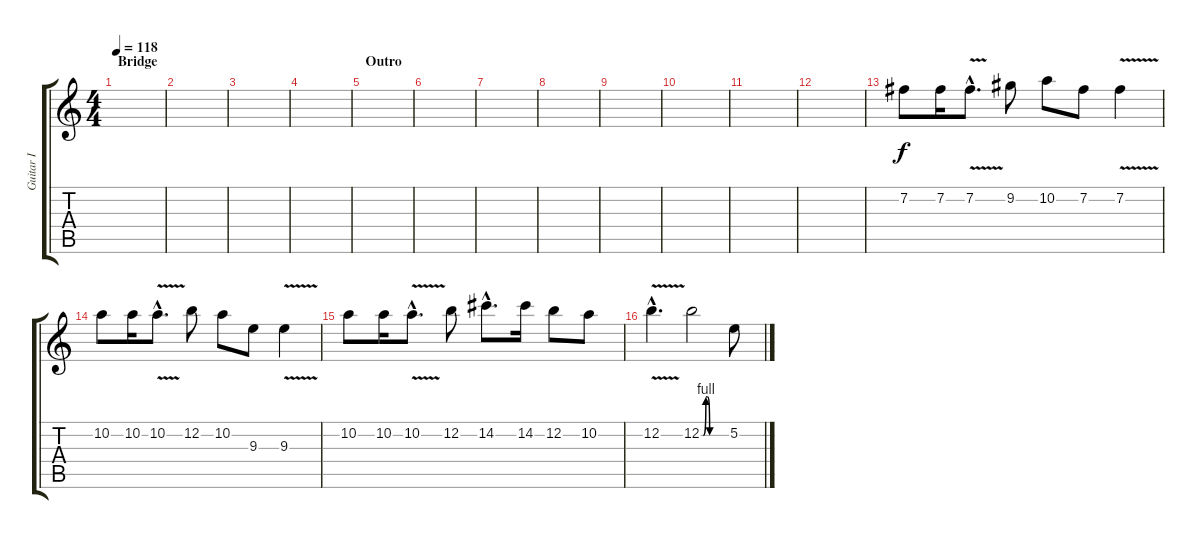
\track ("Guitar I" "Guitar I") {instrument overdrivenguitar}
\staff {score tabs}
\tuning (E4 B3 G3 D3 A2 E2) {hide}
\ts (4 4)
\section ("" "Bridge")
\tempo 118
\clef g2
\ks c
|
|
|
|
\section ("" "Outro")
|
|
|
|
|
|
|
|
7.2.8 7.2.16 7.2{v hac}.8{d} 9.2.8 10.2.8 7.2.8 7.2{v}.4 |
10.2.8 10.2.16 10.2{v hac}.8{d} 12.2.8 10.2.8 9.3.8 9.3{v}.4 |
10.2.8 10.2.16 10.2{v hac}.8{d} 12.2.8 14.2{hac}.8{d} 14.2.16 12.2.8 10.2.8 |
12.2{v hac}.4{d} 12.2{be (custom 0 0 5 0 11 4 15 4 20 0 45 0 60 0)}.2 5.2.8
